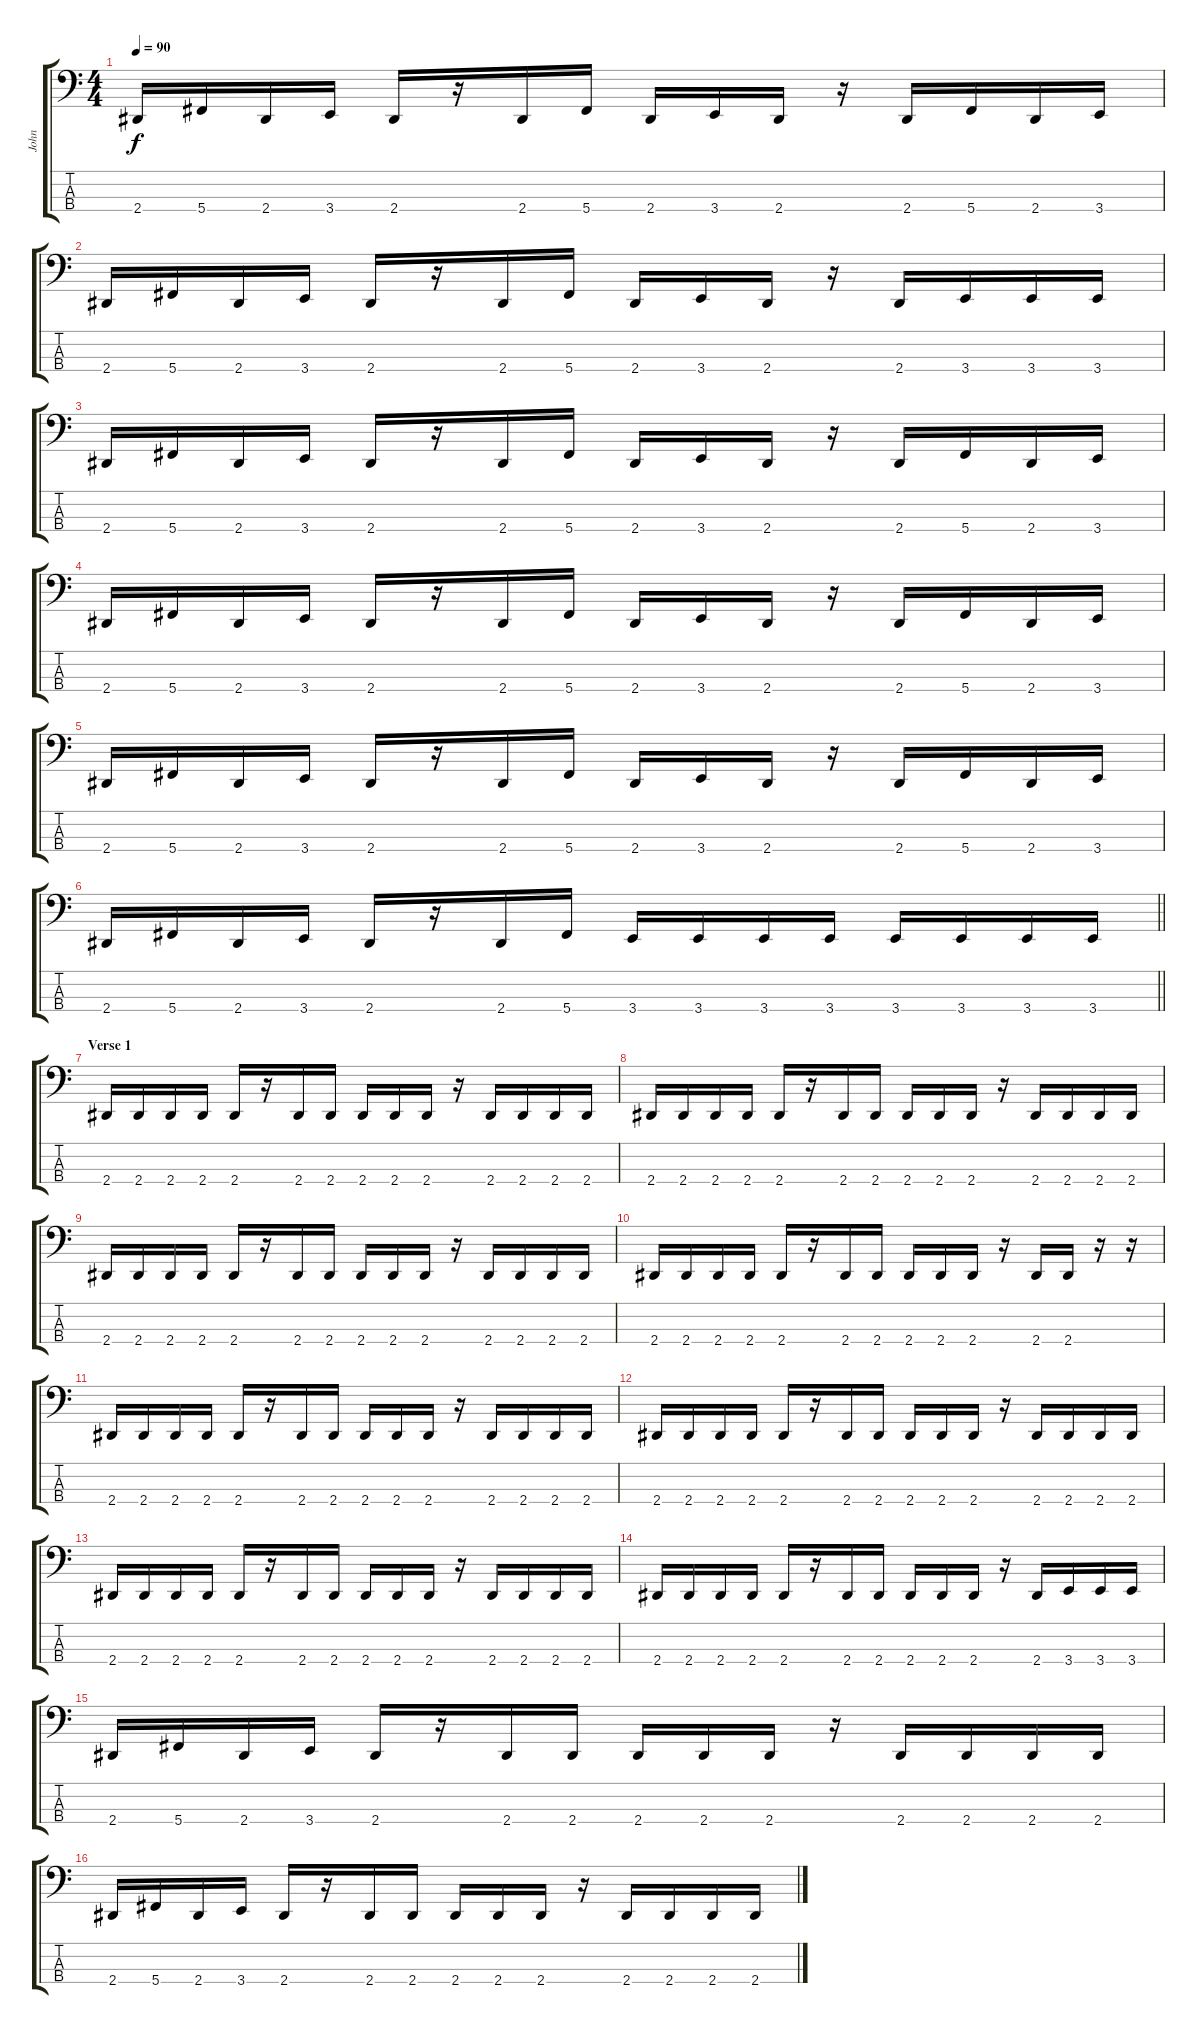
\track ("John" "John") {instrument electricbasspick}
\staff {score tabs}
\tuning (Gb2 Db2 Ab1 Db1) {hide}
\ts (4 4)
\tempo 90
\clef f4
\ks c
2.4.16{dy f} 5.4.16 2.4.16 3.4.16 2.4.16 r.16 2.4.16 5.4.16 2.4.16 3.4.16 2.4.16 r.16 2.4.16 5.4.16 2.4.16 3.4.16 |
2.4.16 5.4.16 2.4.16 3.4.16 2.4.16 r.16 2.4.16 5.4.16 2.4.16 3.4.16 2.4.16 r.16 2.4.16 3.4.16 3.4.16 3.4.16 |
2.4.16 5.4.16 2.4.16 3.4.16 2.4.16 r.16 2.4.16 5.4.16 2.4.16 3.4.16 2.4.16 r.16 2.4.16 5.4.16 2.4.16 3.4.16 |
2.4.16 5.4.16 2.4.16 3.4.16 2.4.16 r.16 2.4.16 5.4.16 2.4.16 3.4.16 2.4.16 r.16 2.4.16 5.4.16 2.4.16 3.4.16 |
2.4.16 5.4.16 2.4.16 3.4.16 2.4.16 r.16 2.4.16 5.4.16 2.4.16 3.4.16 2.4.16 r.16 2.4.16 5.4.16 2.4.16 3.4.16 |
\barLineRight lightlight
2.4.16 5.4.16 2.4.16 3.4.16 2.4.16 r.16 2.4.16 5.4.16 3.4.16 3.4.16 3.4.16 3.4.16 3.4.16 3.4.16 3.4.16 3.4.16 |
\section ("" "Verse 1")
2.4.16 2.4.16 2.4.16 2.4.16 2.4.16 r.16 2.4.16 2.4.16 2.4.16 2.4.16 2.4.16 r.16 2.4.16 2.4.16 2.4.16 2.4.16 |
2.4.16 2.4.16 2.4.16 2.4.16 2.4.16 r.16 2.4.16 2.4.16 2.4.16 2.4.16 2.4.16 r.16 2.4.16 2.4.16 2.4.16 2.4.16 |
2.4.16 2.4.16 2.4.16 2.4.16 2.4.16 r.16 2.4.16 2.4.16 2.4.16 2.4.16 2.4.16 r.16 2.4.16 2.4.16 2.4.16 2.4.16 |
2.4.16 2.4.16 2.4.16 2.4.16 2.4.16 r.16 2.4.16 2.4.16 2.4.16 2.4.16 2.4.16 r.16 2.4.16 2.4.16 r.16 r.16 |
2.4.16 2.4.16 2.4.16 2.4.16 2.4.16 r.16 2.4.16 2.4.16 2.4.16 2.4.16 2.4.16 r.16 2.4.16 2.4.16 2.4.16 2.4.16 |
2.4.16 2.4.16 2.4.16 2.4.16 2.4.16 r.16 2.4.16 2.4.16 2.4.16 2.4.16 2.4.16 r.16 2.4.16 2.4.16 2.4.16 2.4.16 |
2.4.16 2.4.16 2.4.16 2.4.16 2.4.16 r.16 2.4.16 2.4.16 2.4.16 2.4.16 2.4.16 r.16 2.4.16 2.4.16 2.4.16 2.4.16 |
2.4.16 2.4.16 2.4.16 2.4.16 2.4.16 r.16 2.4.16 2.4.16 2.4.16 2.4.16 2.4.16 r.16 2.4.16 3.4.16 3.4.16 3.4.16 |
2.4.16 5.4.16 2.4.16 3.4.16 2.4.16 r.16 2.4.16 2.4.16 2.4.16 2.4.16 2.4.16 r.16 2.4.16 2.4.16 2.4.16 2.4.16 |
2.4.16 5.4.16 2.4.16 3.4.16 2.4.16 r.16 2.4.16 2.4.16 2.4.16 2.4.16 2.4.16 r.16 2.4.16 2.4.16 2.4.16 2.4.16
